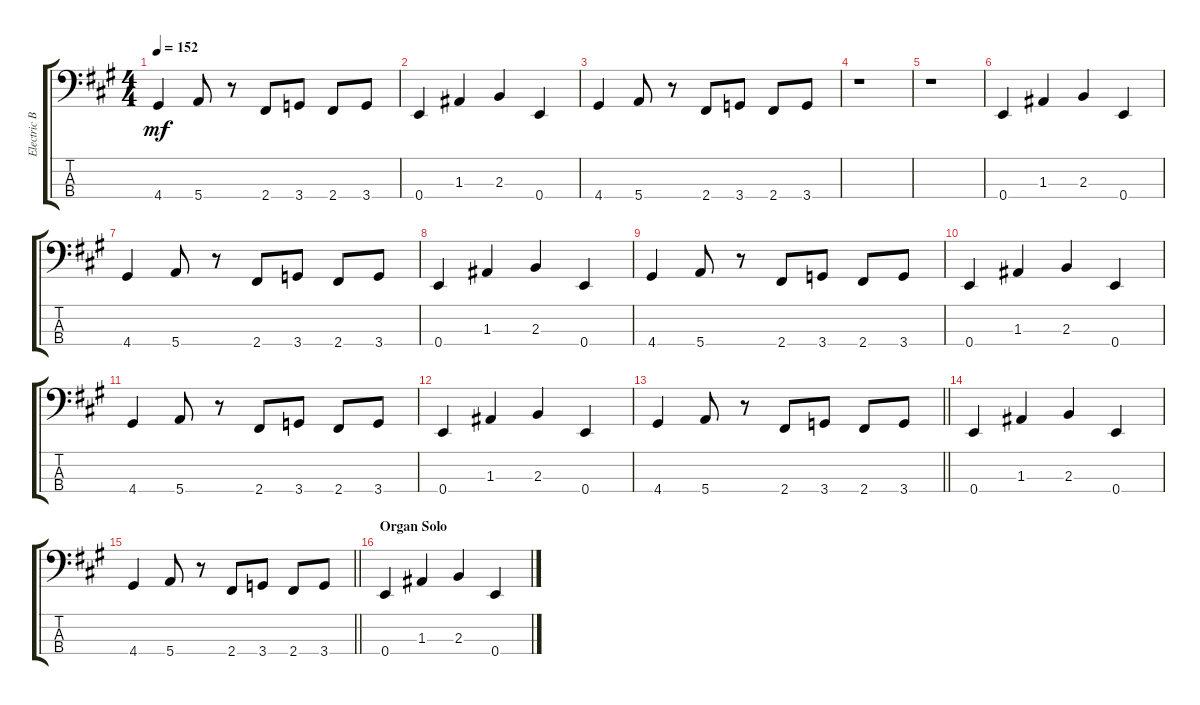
\track ("Electric Bass" "Electric B") {instrument electricbassfinger}
\staff {score tabs}
\tuning (G2 D2 A1 E1) {hide}
\ts (4 4)
\tempo 152
\clef f4
\ks a
4.4.4{dy mf} 5.4.8 r.8 2.4.8 3.4.8 2.4.8 3.4.8 |
0.4.4 1.3.4 2.3.4 0.4.4 |
4.4.4 5.4.8 r.8 2.4.8 3.4.8 2.4.8 3.4.8 |
r.1 |
r.1 |
0.4.4 1.3.4 2.3.4 0.4.4 |
4.4.4 5.4.8 r.8 2.4.8 3.4.8 2.4.8 3.4.8 |
0.4.4 1.3.4 2.3.4 0.4.4 |
4.4.4 5.4.8 r.8 2.4.8 3.4.8 2.4.8 3.4.8 |
0.4.4 1.3.4 2.3.4 0.4.4 |
4.4.4 5.4.8 r.8 2.4.8 3.4.8 2.4.8 3.4.8 |
0.4.4 1.3.4 2.3.4 0.4.4 |
\barLineRight lightlight
4.4.4 5.4.8 r.8 2.4.8 3.4.8 2.4.8 3.4.8 |
0.4.4 1.3.4 2.3.4 0.4.4 |
\barLineRight lightlight
4.4.4 5.4.8 r.8 2.4.8 3.4.8 2.4.8 3.4.8 |
\section ("" "Organ Solo")
0.4.4 1.3.4 2.3.4 0.4.4
